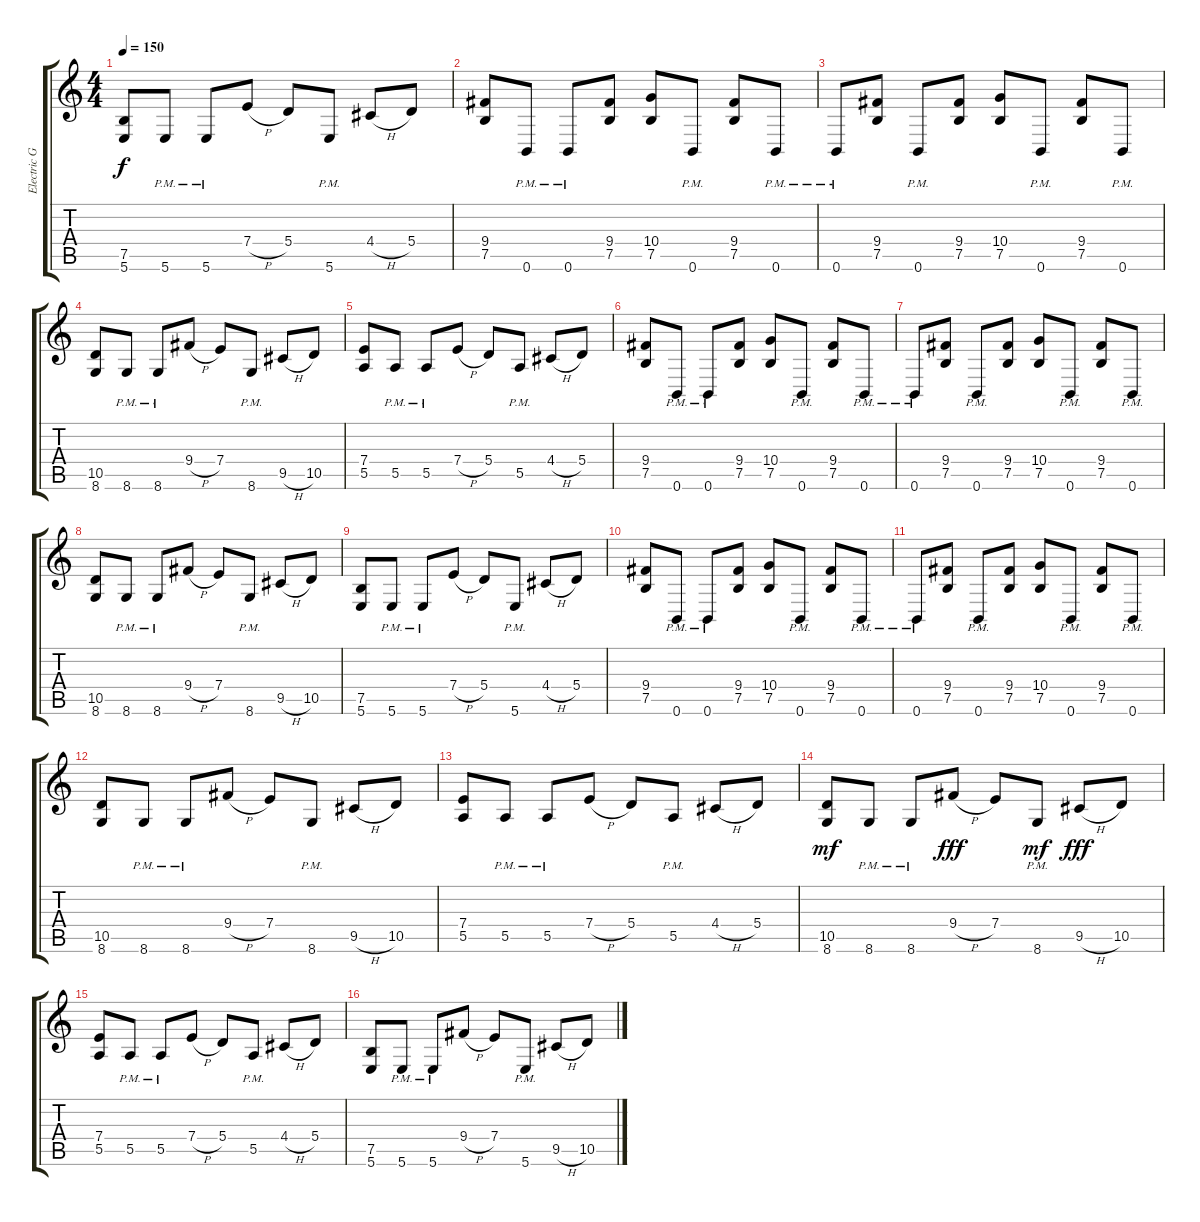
\track ("Electric Guitar" "Electric G") {instrument distortionguitar}
\staff {score tabs}
\tuning (B3 Gb3 D3 A2 E2 B1) {hide}
\ts (4 4)
\tempo 150
\clef g2
\ks c
(7.5 5.6).8{dy f} 5.6{pm}.8 5.6{pm}.8 7.4{h}.8 5.4.8 5.6{pm}.8 4.4{h}.8 5.4.8 |
(9.4 7.5).8 0.6{pm}.8 0.6{pm}.8 (9.4 7.5).8 (10.4 7.5).8 0.6{pm}.8 (9.4 7.5).8 0.6{pm}.8 |
0.6{pm}.8 (9.4 7.5).8 0.6{pm}.8 (9.4 7.5).8 (10.4 7.5).8 0.6{pm}.8 (9.4 7.5).8 0.6{pm}.8 |
(10.5 8.6).8 8.6{pm}.8 8.6{pm}.8 9.4{h}.8 7.4.8 8.6{pm}.8 9.5{h}.8 10.5.8 |
(7.4 5.5).8 5.5{pm}.8 5.5{pm}.8 7.4{h}.8 5.4.8 5.5{pm}.8 4.4{h}.8 5.4.8 |
(9.4 7.5).8 0.6{pm}.8 0.6{pm}.8 (9.4 7.5).8 (10.4 7.5).8 0.6{pm}.8 (9.4 7.5).8 0.6{pm}.8 |
0.6{pm}.8 (9.4 7.5).8 0.6{pm}.8 (9.4 7.5).8 (10.4 7.5).8 0.6{pm}.8 (9.4 7.5).8 0.6{pm}.8 |
(10.5 8.6).8 8.6{pm}.8 8.6{pm}.8 9.4{h}.8 7.4.8 8.6{pm}.8 9.5{h}.8 10.5.8 |
(7.5 5.6).8 5.6{pm}.8 5.6{pm}.8 7.4{h}.8 5.4.8 5.6{pm}.8 4.4{h}.8 5.4.8 |
(9.4 7.5).8 0.6{pm}.8 0.6{pm}.8 (9.4 7.5).8 (10.4 7.5).8 0.6{pm}.8 (9.4 7.5).8 0.6{pm}.8 |
0.6{pm}.8 (9.4 7.5).8 0.6{pm}.8 (9.4 7.5).8 (10.4 7.5).8 0.6{pm}.8 (9.4 7.5).8 0.6{pm}.8 |
(10.5 8.6).8 8.6{pm}.8 8.6{pm}.8 9.4{h}.8 7.4.8 8.6{pm}.8 9.5{h}.8 10.5.8 |
(7.4 5.5).8 5.5{pm}.8 5.5{pm}.8 7.4{h}.8 5.4.8 5.5{pm}.8 4.4{h}.8 5.4.8 |
(10.5 8.6).8{dy mf} 8.6{pm}.8 8.6{pm}.8 9.4{h}.8{dy fff} 7.4.8 8.6{pm}.8{dy mf} 9.5{h}.8{dy fff} 10.5.8 |
(7.4 5.5).8 5.5{pm}.8 5.5{pm}.8 7.4{h}.8 5.4.8 5.5{pm}.8 4.4{h}.8 5.4.8 |
(7.5 5.6).8 5.6{pm}.8 5.6{pm}.8 9.4{h}.8 7.4.8 5.6{pm}.8 9.5{h}.8 10.5.8
